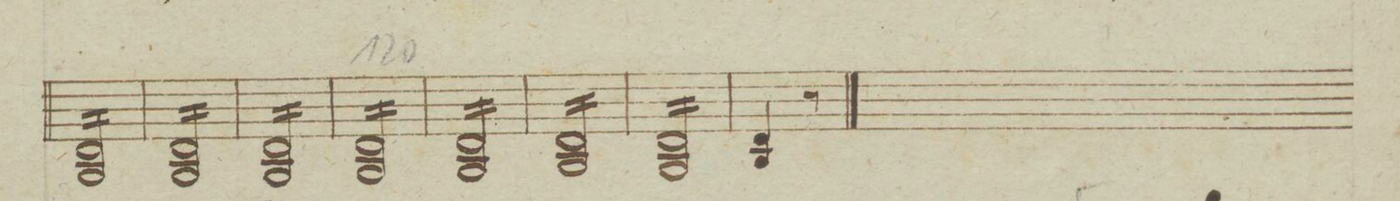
**kern	**dynam
*I"Violino Secondo	*
*clefG2	*
*k[b-e-]	*
*M2/4	*
16B-/LL 16d	.
16B-/ 16d	.
16B-/ 16d	.
16B-/ 16d	.
16B-/ 16d	.
16B-/ 16d	.
16B-/ 16d	.
16B-/JJ 16d	.
=112	=112
16B-/LL 16d	.
16B-/ 16d	.
16B-/ 16d	.
16B-/ 16d	.
16B-/ 16d	.
16B-/ 16d	.
16B-/ 16d	.
16B-/JJ 16d	.
=113	=113
16B-/LL 16d	.
16B-/ 16d	.
16B-/ 16d	.
16B-/ 16d	.
16B-/ 16d	.
16B-/ 16d	.
16B-/ 16d	.
16B-/JJ 16d	.
=114	=114
16B-/LL 16d	.
16B-/ 16d	.
16B-/ 16d	.
16B-/ 16d	.
16B-/ 16d	.
16B-/ 16d	.
16B-/ 16d	.
16B-/JJ 16d	.
=115	=115
16B-/LL 16d	.
16B-/ 16d	.
16B-/ 16d	.
16B-/ 16d	.
16B-/ 16d	.
16B-/ 16d	.
16B-/ 16d	.
16B-/JJ 16d	.
=116	=116
16B-/LL 16d	.
16B-/ 16d	.
16B-/ 16d	.
16B-/ 16d	.
16B-/ 16d	.
16B-/ 16d	.
16B-/ 16d	.
16B-/JJ 16d	.
=117	=117
16B-/LL 16d	.
16B-/ 16d	.
16B-/ 16d	.
16B-/ 16d	.
16B-/ 16d	.
16B-/ 16d	.
16B-/ 16d	.
16B-/JJ 16d	.
*Xtremolo	*
=118	=118
4B-/ 4d	.
8r	.
8ryy	.
==	==
*-	*-
